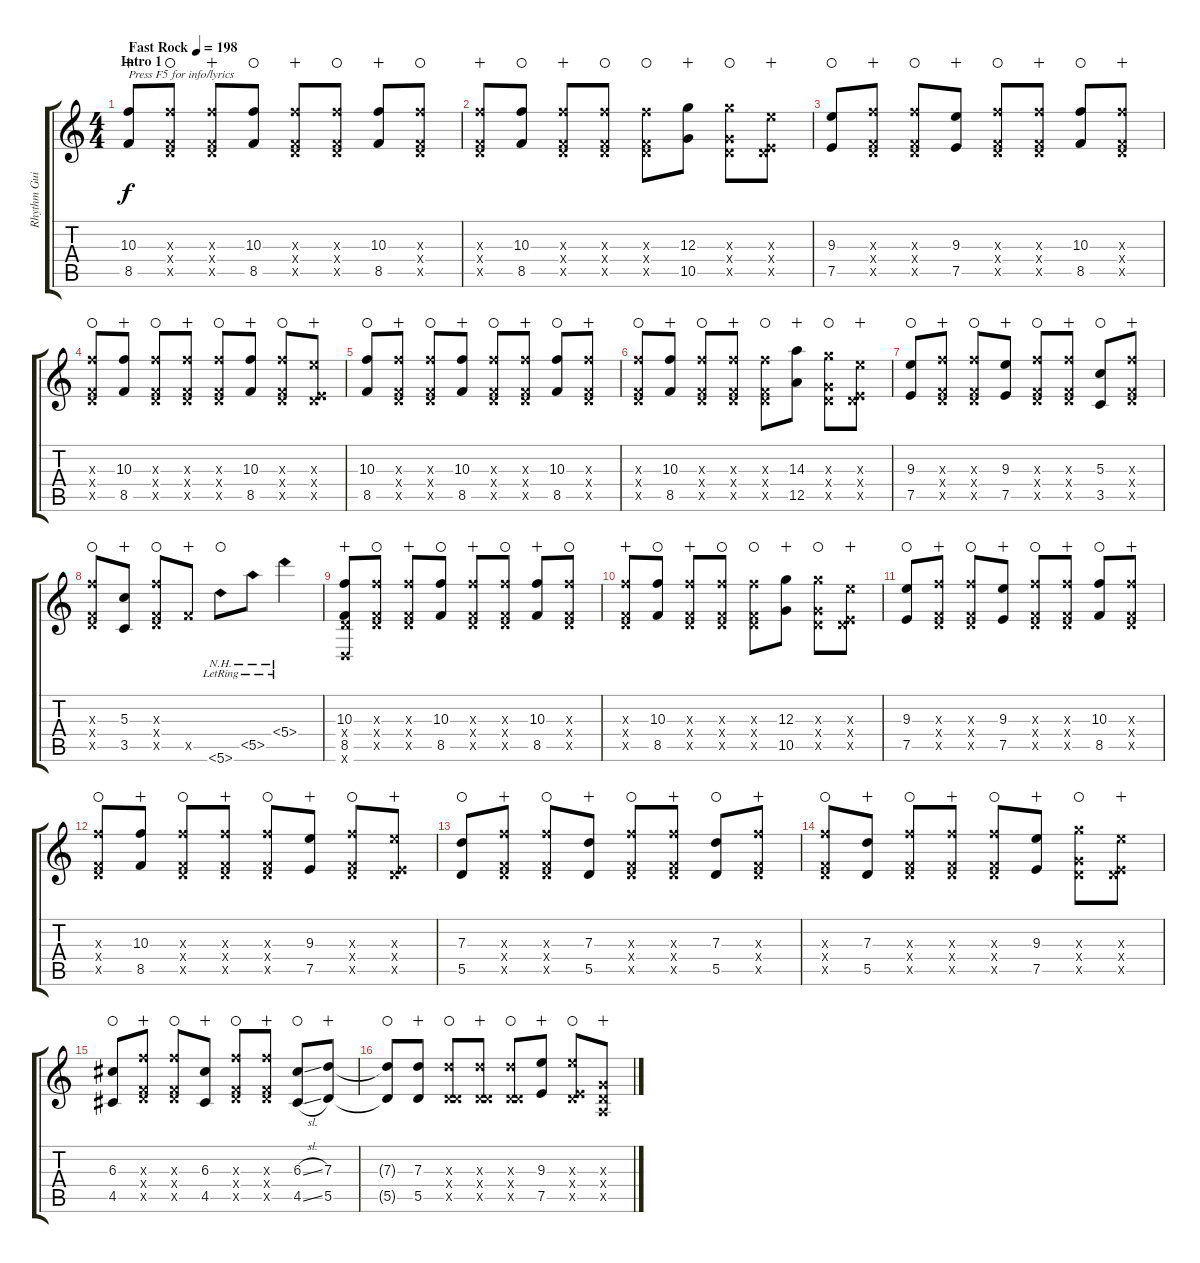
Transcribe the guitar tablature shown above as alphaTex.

\track ("Rhythm Guitar L" "Rhythm Gui") {instrument distortionguitar}
\staff {score tabs}
\tuning (E4 B3 G3 D3 A2 D2) {hide}
\ts (4 4)
\section ("" "Intro 1")
\tempo (198 "Fast Rock")
\clef g2
\ks c
(10.3 8.5).8{txt "Press F5 for info/lyrics" dy f volume 16 instrument electricguitarclean wahc} (10.3{x} 0.4{x} 8.5{x}).8{waho} (10.3{x} 0.4{x} 8.5{x}).8{wahc} (10.3 8.5).8{waho} (10.3{x} 0.4{x} 8.5{x}).8{wahc} (10.3{x} 0.4{x} 8.5{x}).8{waho} (10.3 8.5).8{wahc} (10.3{x} 0.4{x} 8.5{x}).8{waho} |
(10.3{x} 0.4{x} 8.5{x}).8{wahc} (10.3 8.5).8{waho} (10.3{x} 0.4{x} 8.5{x}).8{wahc} (10.3{x} 0.4{x} 8.5{x}).8{waho} (10.3{x} 0.4{x} 8.5{x}).8{waho} (12.3 10.5).8{wahc} (12.3{x} 0.4{x} 10.5{x}).8{waho} (9.3{x} 0.4{x} 7.5{x}).8{wahc} |
(9.3 7.5).8{waho} (10.3{x} 0.4{x} 8.5{x}).8{wahc} (10.3{x} 0.4{x} 8.5{x}).8{waho} (9.3 7.5).8{wahc} (10.3{x} 0.4{x} 8.5{x}).8{waho} (10.3{x} 0.4{x} 8.5{x}).8{wahc} (10.3 8.5).8{waho} (10.3{x} 0.4{x} 8.5{x}).8{wahc} |
(10.3{x} 0.4{x} 8.5{x}).8{waho} (10.3 8.5).8{wahc} (10.3{x} 0.4{x} 8.5{x}).8{waho} (10.3{x} 0.4{x} 8.5{x}).8{wahc} (10.3{x} 0.4{x} 8.5{x}).8{waho} (10.3 8.5).8{wahc} (10.3{x} 0.4{x} 8.5{x}).8{waho} (9.3{x} 0.4{x} 7.5{x}).8{wahc} |
(10.3 8.5).8{waho} (10.3{x} 0.4{x} 8.5{x}).8{wahc} (10.3{x} 0.4{x} 8.5{x}).8{waho} (10.3 8.5).8{wahc} (10.3{x} 0.4{x} 8.5{x}).8{waho} (10.3{x} 0.4{x} 8.5{x}).8{wahc} (10.3 8.5).8{waho} (10.3{x} 0.4{x} 8.5{x}).8{wahc} |
(10.3{x} 0.4{x} 8.5{x}).8{waho} (10.3 8.5).8{wahc} (10.3{x} 0.4{x} 8.5{x}).8{waho} (10.3{x} 0.4{x} 8.5{x}).8{wahc} (10.3{x} 0.4{x} 8.5{x}).8{waho} (14.3 12.5).8{wahc} (12.3{x} 0.4{x} 10.5{x}).8{waho} (9.3{x} 0.4{x} 7.5{x}).8{wahc} |
(9.3 7.5).8{waho} (10.3{x} 0.4{x} 8.5{x}).8{wahc} (10.3{x} 0.4{x} 8.5{x}).8{waho} (9.3 7.5).8{wahc} (10.3{x} 0.4{x} 8.5{x}).8{waho} (10.3{x} 0.4{x} 8.5{x}).8{wahc} (5.3 3.5).8{waho} (10.3{x} 0.4{x} 8.5{x}).8{wahc} |
(10.3{x} 0.4{x} 8.5{x}).8{waho} (5.3 3.5).8{wahc} (10.3{x} 0.4{x} 8.5{x}).8{waho} 8.5{x}.8{wahc} 5.6{nh lr}.8{waho} 5.5{nh lr}.8 5.4{nh lr}.4 |
(10.3 0.4{x} 8.5 0.6{x}).8{wahc} (10.3{x} 0.4{x} 8.5{x}).8{waho} (10.3{x} 0.4{x} 8.5{x}).8{wahc} (10.3 8.5).8{waho} (10.3{x} 0.4{x} 8.5{x}).8{wahc} (10.3{x} 0.4{x} 8.5{x}).8{waho} (10.3 8.5).8{wahc} (10.3{x} 0.4{x} 8.5{x}).8{waho} |
(10.3{x} 0.4{x} 8.5{x}).8{wahc} (10.3 8.5).8{waho} (10.3{x} 0.4{x} 8.5{x}).8{wahc} (10.3{x} 0.4{x} 8.5{x}).8{waho} (10.3{x} 0.4{x} 8.5{x}).8{waho} (12.3 10.5).8{wahc} (12.3{x} 0.4{x} 10.5{x}).8{waho} (9.3{x} 0.4{x} 7.5{x}).8{wahc} |
(9.3 7.5).8{waho} (10.3{x} 0.4{x} 8.5{x}).8{wahc} (10.3{x} 0.4{x} 8.5{x}).8{waho} (9.3 7.5).8{wahc} (10.3{x} 0.4{x} 8.5{x}).8{waho} (10.3{x} 0.4{x} 8.5{x}).8{wahc} (10.3 8.5).8{waho} (10.3{x} 0.4{x} 8.5{x}).8{wahc} |
(10.3{x} 0.4{x} 8.5{x}).8{waho} (10.3 8.5).8{wahc} (10.3{x} 0.4{x} 8.5{x}).8{waho} (10.3{x} 0.4{x} 8.5{x}).8{wahc} (10.3{x} 0.4{x} 8.5{x}).8{waho} (9.3 7.5).8{wahc} (10.3{x} 0.4{x} 8.5{x}).8{waho} (9.3{x} 0.4{x} 7.5{x}).8{wahc} |
(7.3 5.5).8{waho} (10.3{x} 0.4{x} 8.5{x}).8{wahc} (10.3{x} 0.4{x} 8.5{x}).8{waho} (7.3 5.5).8{wahc} (10.3{x} 0.4{x} 8.5{x}).8{waho} (10.3{x} 0.4{x} 8.5{x}).8{wahc} (7.3 5.5).8{waho} (10.3{x} 0.4{x} 8.5{x}).8{wahc} |
(10.3{x} 0.4{x} 8.5{x}).8{waho} (7.3 5.5).8{wahc} (10.3{x} 0.4{x} 8.5{x}).8{waho} (10.3{x} 0.4{x} 8.5{x}).8{wahc} (10.3{x} 0.4{x} 8.5{x}).8{waho} (9.3 7.5).8{wahc} (12.3{x} 0.4{x} 10.5{x}).8{waho} (9.3{x} 0.4{x} 7.5{x}).8{wahc} |
(6.3 4.5).8{waho} (10.3{x} 0.4{x} 8.5{x}).8{wahc} (10.3{x} 0.4{x} 8.5{x}).8{waho} (6.3 4.5).8{wahc} (10.3{x} 0.4{x} 8.5{x}).8{waho} (10.3{x} 0.4{x} 8.5{x}).8{wahc} (6.3{sl} 4.5{sl}).8{waho} (7.3 5.5).8{wahc} |
(7.3{t} 5.5{t}).8{waho} (7.3 5.5).8{wahc} (7.3{x} 0.4{x} 5.5{x}).8{waho} (7.3{x} 0.4{x} 5.5{x}).8{wahc} (7.3{x} 0.4{x} 5.5{x}).8{waho} (9.3 7.5).8{wahc} (9.3{x} 0.4{x} 7.5{x}).8{waho} (0.3{x} 0.4{x} 0.5{x}).8{wahc}
